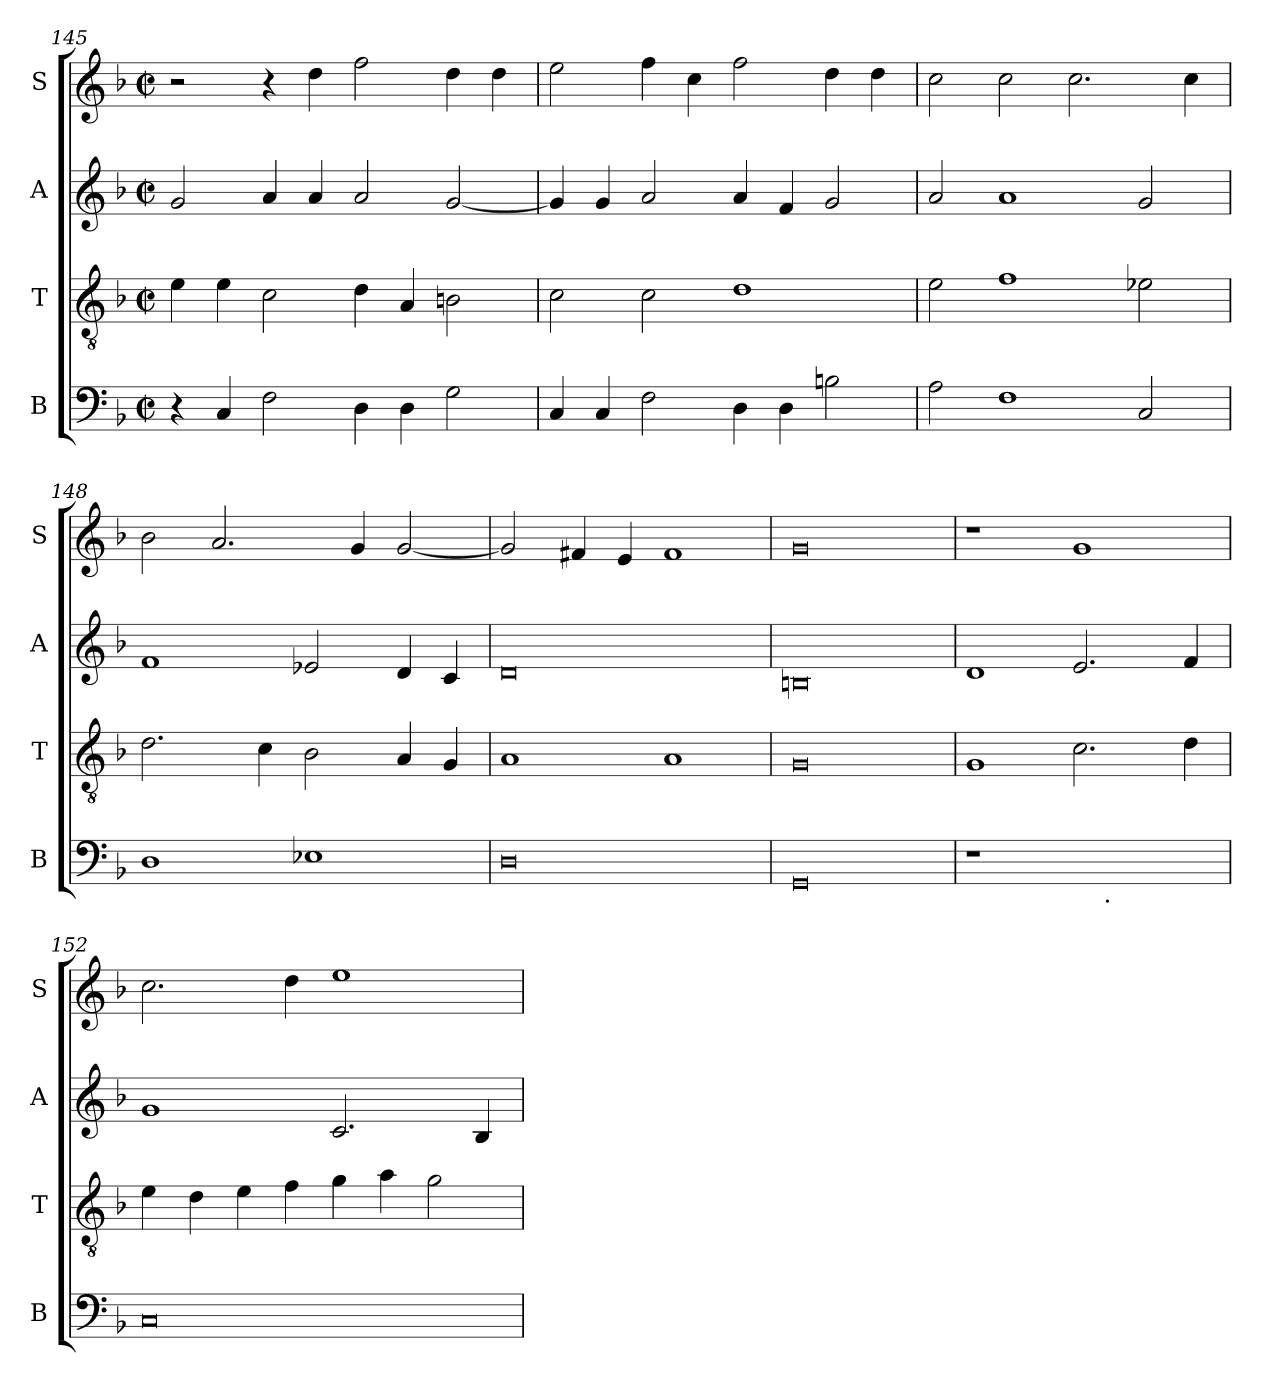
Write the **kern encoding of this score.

**kern	**kern	**kern	**kern
*part4	*part3	*part2	*part1
*staff4	*staff3	*staff2	*staff1
*I"B	*I"T	*I"A	*I"S
*I'B	*I'T	*I'A	*I'S
*clefF4	*clefGv2	*clefG2	*clefG2
*k[b-]	*k[b-]	*k[b-]	*k[b-]
*F:	*F:	*F:	*F:
*M2/2	*M2/2	*M2/2	*M2/2
*met(c|)	*met(c|)	*met(c|)	*met(c|)
=145	=145	=145	=145
4r	4e\	2g/	2r
4C/	4e\	.	.
2F\	2c\	4a/	4r
.	.	4a/	4dd\
4D\	4d\	2a/	2ff\
4D\	4A/	.	.
2G\	2Bn\	[<2g/	4dd\
.	.	.	4dd\
!!LO:LB:g=z
=146	=146	=146	=146
4C/	2c\	4g/]	2ee\
4C/	.	4g/	.
2F\	2c\	2a/	4ff\
.	.	.	4cc\
4D\	1d	4a/	2ff\
4D\	.	4f/	.
2B\	.	2g/	4dd\
.	.	.	4dd\
=147	=147	=147	=147
2A\	2e\	2a/	2cc\
1F	1f	1a	2cc\
.	.	.	2.cc\
2C/	2e-X\	2g/	.
.	.	.	4cc\
=148	=148	=148	=148
1D	2.d\	1f	2b-\
.	.	.	2.a/
.	4c\	.	.
1E-X	2B-\	2e-X/	.
.	.	.	4g/
.	4A/	4d/	[<2g/
.	4G/	4c/	.
=149	=149	=149	=149
0D	1A	0d	2g/]
.	.	.	4f#X/
.	.	.	4e/
.	1A	.	1f#
=150	=150	=150	=150
0GG	0G	0Bn	0g
!!LO:PB:g=z
=151!	=151!	=151!	=151!
1r	1G	1d	1r
8ryy	2.c\	2.e/	1g
!LO:TX:b:t=.	!	!	!
2..ryy	.	.	.
.	4d\	4f/	.
=152	=152	=152	=152
0C	4e\	1g	2.cc\
.	4d\	.	.
.	4e\	.	.
.	4f\	.	4dd\
.	4g\	2.c/	1ee
.	4a\	.	.
.	2g\	.	.
.	.	4B-/	.
=	=	=	=
*-	*-	*-	*-
